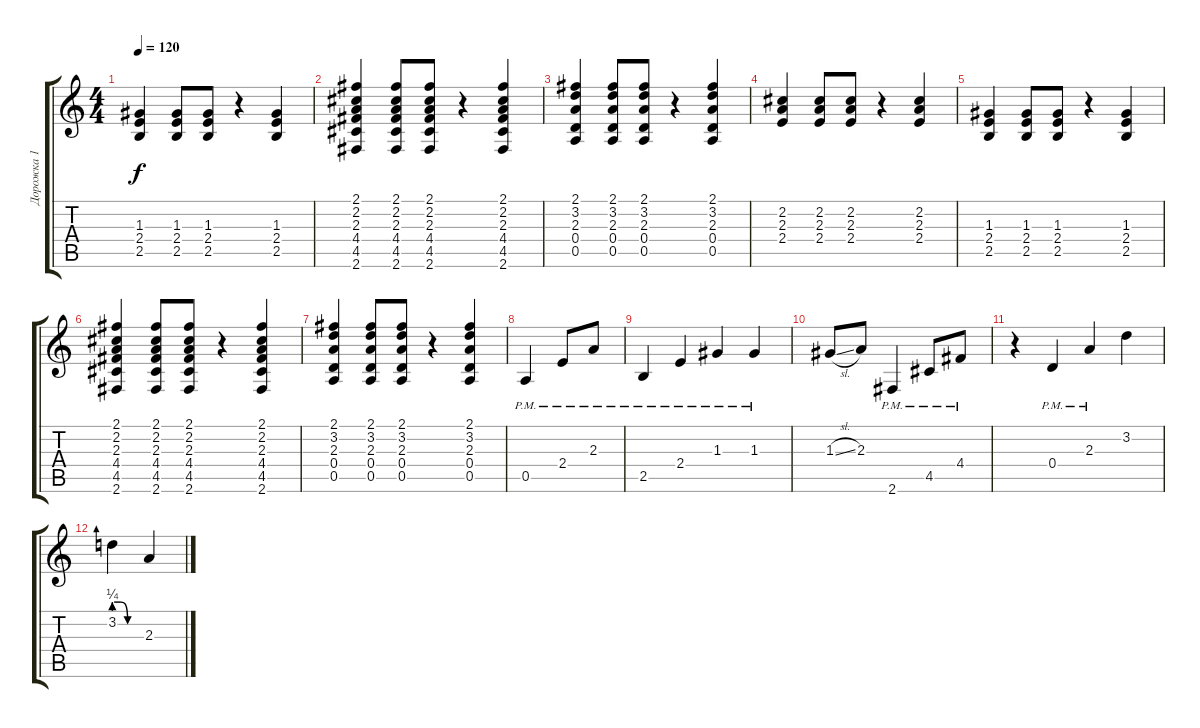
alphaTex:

\track ("Дорожка 1" "Дорожка 1") {instrument acousticguitarnylon}
\staff {score tabs}
\tuning (E4 B3 G3 D3 A2 E2) {hide}
\ts (4 4)
\tempo 120
\clef g2
\ks c
(1.3 2.4 2.5).4{dy f} (1.3 2.4 2.5).8 (1.3 2.4 2.5).8 r.4 (1.3 2.4 2.5).4 |
(2.1 2.2 2.3 4.4 4.5 2.6).4 (2.1 2.2 2.3 4.4 4.5 2.6).8 (2.1 2.2 2.3 4.4 4.5 2.6).8 r.4 (2.1 2.2 2.3 4.4 4.5 2.6).4 |
(2.1 3.2 2.3 0.4 0.5).4 (2.1 3.2 2.3 0.4 0.5).8 (2.1 3.2 2.3 0.4 0.5).8 r.4 (2.1 3.2 2.3 0.4 0.5).4 |
(2.2 2.3 2.4).4 (2.2 2.3 2.4).8 (2.2 2.3 2.4).8 r.4 (2.2 2.3 2.4).4 |
(1.3 2.4 2.5).4 (1.3 2.4 2.5).8 (1.3 2.4 2.5).8 r.4 (1.3 2.4 2.5).4 |
(2.1 2.2 2.3 4.4 4.5 2.6).4 (2.1 2.2 2.3 4.4 4.5 2.6).8 (2.1 2.2 2.3 4.4 4.5 2.6).8 r.4 (2.1 2.2 2.3 4.4 4.5 2.6).4 |
(2.1 3.2 2.3 0.4 0.5).4 (2.1 3.2 2.3 0.4 0.5).8 (2.1 3.2 2.3 0.4 0.5).8 r.4 (2.1 3.2 2.3 0.4 0.5).4 |
0.5{pm}.4 2.4{pm}.8 2.3{pm}.8 |
2.5{pm}.4 2.4{pm}.4 1.3{pm}.4 1.3{pm}.4 |
1.3{sl}.8 2.3.8 2.6{pm}.4 4.5{pm}.8 4.4{pm}.8 |
r.4 0.4{pm}.4 2.3{pm}.4 3.2.4 |
3.2{be (custom 0 1 15 1 30 0 60 0)}.4 2.3.4
